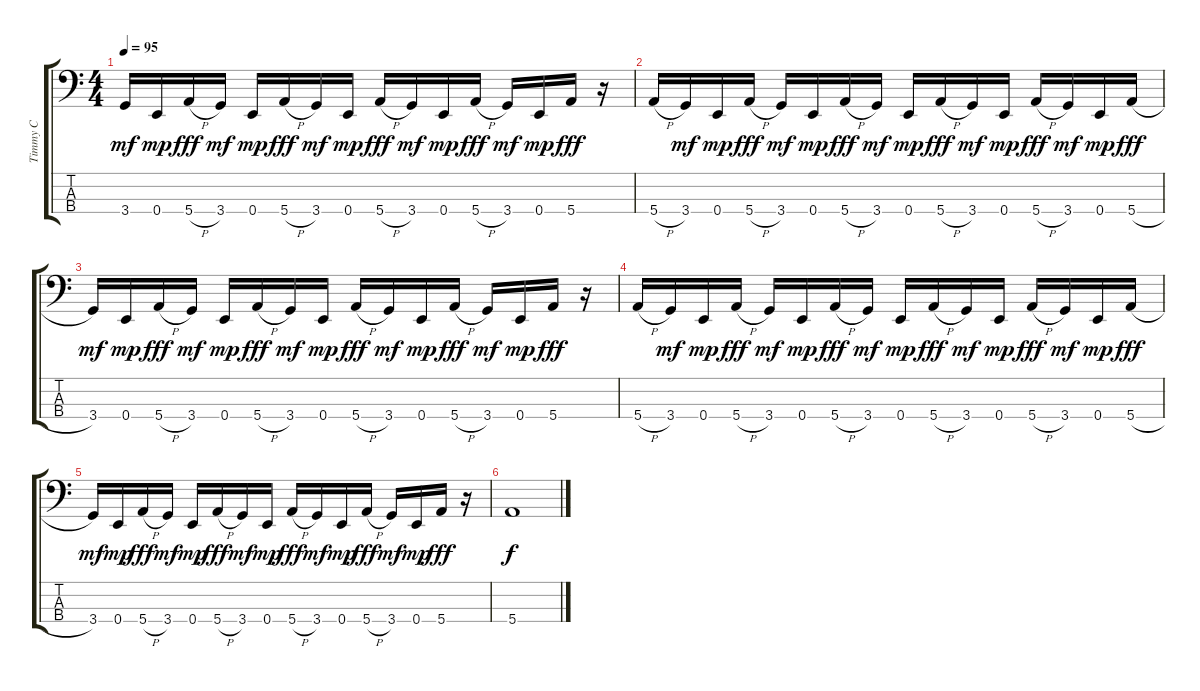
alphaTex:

\track ("Timmy C" "Timmy C") {instrument electricbassfinger}
\staff {score tabs}
\tuning (G2 D2 A1 E1) {hide}
\ts (4 4)
\tempo 95
\clef f4
\ks c
3.4.16{dy mf} 0.4.16{dy mp} 5.4{h}.16{dy fff} 3.4.16{dy mf} 0.4.16{dy mp} 5.4{h}.16{dy fff} 3.4.16{dy mf} 0.4.16{dy mp} 5.4{h}.16{dy fff} 3.4.16{dy mf} 0.4.16{dy mp} 5.4{h}.16{dy fff} 3.4.16{dy mf} 0.4.16{dy mp} 5.4.16{dy fff} r.16 |
5.4{h}.16 3.4.16{dy mf} 0.4.16{dy mp} 5.4{h}.16{dy fff} 3.4.16{dy mf} 0.4.16{dy mp} 5.4{h}.16{dy fff} 3.4.16{dy mf} 0.4.16{dy mp} 5.4{h}.16{dy fff} 3.4.16{dy mf} 0.4.16{dy mp} 5.4{h}.16{dy fff} 3.4.16{dy mf} 0.4.16{dy mp} 5.4{h}.16{dy fff} |
3.4.16{dy mf} 0.4.16{dy mp} 5.4{h}.16{dy fff} 3.4.16{dy mf} 0.4.16{dy mp} 5.4{h}.16{dy fff} 3.4.16{dy mf} 0.4.16{dy mp} 5.4{h}.16{dy fff} 3.4.16{dy mf} 0.4.16{dy mp} 5.4{h}.16{dy fff} 3.4.16{dy mf} 0.4.16{dy mp} 5.4.16{dy fff} r.16 |
5.4{h}.16 3.4.16{dy mf} 0.4.16{dy mp} 5.4{h}.16{dy fff} 3.4.16{dy mf} 0.4.16{dy mp} 5.4{h}.16{dy fff} 3.4.16{dy mf} 0.4.16{dy mp} 5.4{h}.16{dy fff} 3.4.16{dy mf} 0.4.16{dy mp} 5.4{h}.16{dy fff} 3.4.16{dy mf} 0.4.16{dy mp} 5.4{h}.16{dy fff} |
3.4.16{dy mf} 0.4.16{dy mp} 5.4{h}.16{dy fff} 3.4.16{dy mf} 0.4.16{dy mp} 5.4{h}.16{dy fff} 3.4.16{dy mf} 0.4.16{dy mp} 5.4{h}.16{dy fff} 3.4.16{dy mf} 0.4.16{dy mp} 5.4{h}.16{dy fff} 3.4.16{dy mf} 0.4.16{dy mp} 5.4.16{dy fff} r.16 |
5.4.1{dy f}
